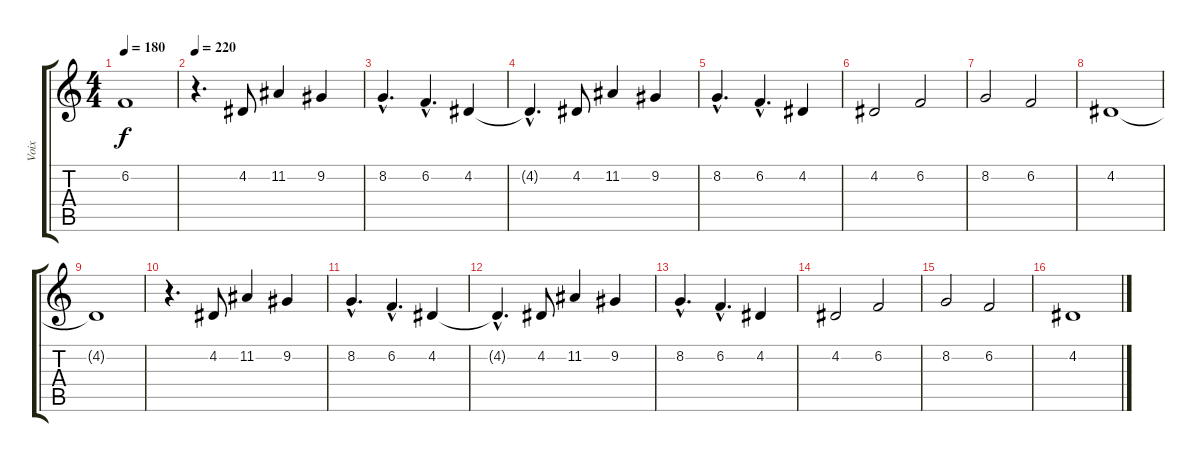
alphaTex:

\track ("Voix" "Voix") {instrument lead6voice}
\staff {score tabs}
\tuning (E4 B3 G3 D3 A2 E2) {hide}
\ts (4 4)
\tempo 180
\clef g2
\ks c
6.2{t}.1{dy f} |
\tempo 220
r.4{d} 4.2.8 11.2.4 9.2.4 |
8.2{hac}.4{d} 6.2{hac}.4{d} 4.2.4 |
4.2{hac t}.4{d} 4.2.8 11.2.4 9.2.4 |
8.2{hac}.4{d} 6.2{hac}.4{d} 4.2.4 |
4.2.2 6.2.2 |
8.2.2 6.2.2 |
4.2.1 |
4.2{t}.1 |
r.4{d} 4.2.8 11.2.4 9.2.4 |
8.2{hac}.4{d} 6.2{hac}.4{d} 4.2.4 |
4.2{hac t}.4{d} 4.2.8 11.2.4 9.2.4 |
8.2{hac}.4{d} 6.2{hac}.4{d} 4.2.4 |
4.2.2 6.2.2 |
8.2.2 6.2.2 |
4.2.1
